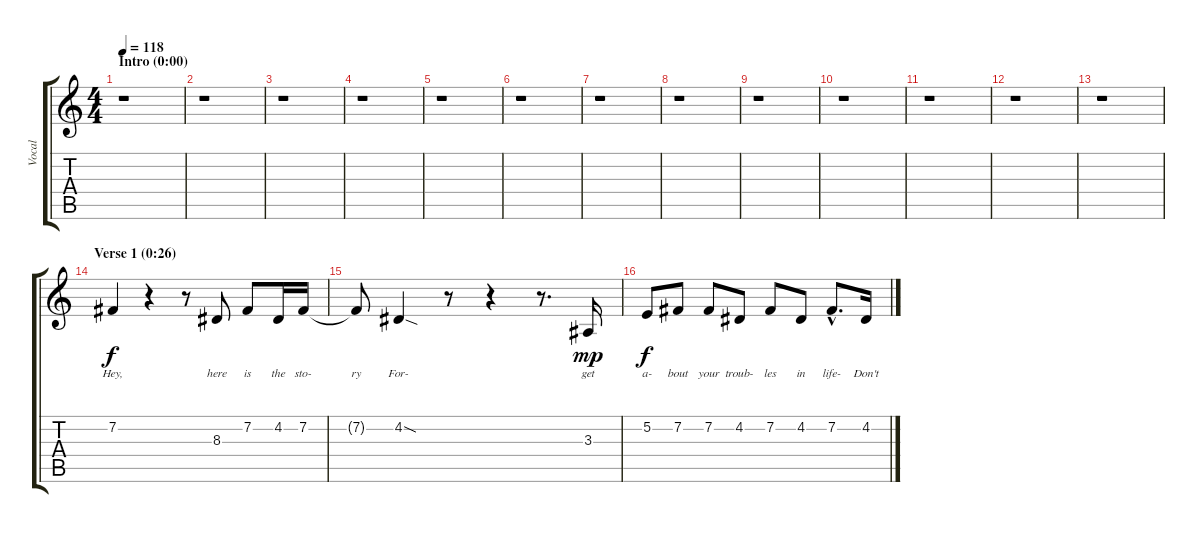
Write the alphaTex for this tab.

\track ("Vocal" "Vocal") {instrument clarinet}
\staff {score tabs}
\tuning (E4 B3 G3 D3 A2 E2) {hide}
\ts (4 4)
\section ("" "Intro (0:00)")
\tempo 118
\clef g2
\ks c
r.1{dy f instrument clarinet} |
r.1 |
r.1 |
r.1 |
r.1 |
r.1 |
r.1 |
r.1 |
r.1 |
r.1 |
r.1 |
r.1 |
r.1 |
\section ("" "Verse 1 (0:26)")
7.2.4{lyrics (0 "Hey,") lyrics (1 "") lyrics (2 "") lyrics (3 "") lyrics (4 "")} r.4 r.8 8.3.8{lyrics (0 "here") lyrics (1 "") lyrics (2 "") lyrics (3 "") lyrics (4 "")} 7.2.8{lyrics (0 "is") lyrics (1 "") lyrics (2 "") lyrics (3 "") lyrics (4 "")} 4.2.16{lyrics (0 "the") lyrics (1 "") lyrics (2 "") lyrics (3 "") lyrics (4 "")} 7.2.16{lyrics (0 "sto-") lyrics (1 "") lyrics (2 "") lyrics (3 "") lyrics (4 "")} |
7.2{t}.8{lyrics (0 "ry") lyrics (1 "") lyrics (2 "") lyrics (3 "") lyrics (4 "")} 4.2{sod}.4{lyrics (0 "For-") lyrics (1 "") lyrics (2 "") lyrics (3 "") lyrics (4 "")} r.8 r.4 r.8{d} 3.3.16{lyrics (0 "get") lyrics (1 "") lyrics (2 "") lyrics (3 "") lyrics (4 "") dy mp} |
5.2.8{lyrics (0 "a-") lyrics (1 "") lyrics (2 "") lyrics (3 "") lyrics (4 "") dy f} 7.2.8{lyrics (0 "bout") lyrics (1 "") lyrics (2 "") lyrics (3 "") lyrics (4 "")} 7.2.8{lyrics (0 "your") lyrics (1 "") lyrics (2 "") lyrics (3 "") lyrics (4 "")} 4.2.8{lyrics (0 "troub-") lyrics (1 "") lyrics (2 "") lyrics (3 "") lyrics (4 "")} 7.2.8{lyrics (0 "les") lyrics (1 "") lyrics (2 "") lyrics (3 "") lyrics (4 "")} 4.2.8{lyrics (0 "in") lyrics (1 "") lyrics (2 "") lyrics (3 "") lyrics (4 "")} 7.2{hac}.8{d lyrics (0 "life-") lyrics (1 "") lyrics (2 "") lyrics (3 "") lyrics (4 "")} 4.2{h}.16{lyrics (0 "Don't") lyrics (1 "") lyrics (2 "") lyrics (3 "") lyrics (4 "")}
